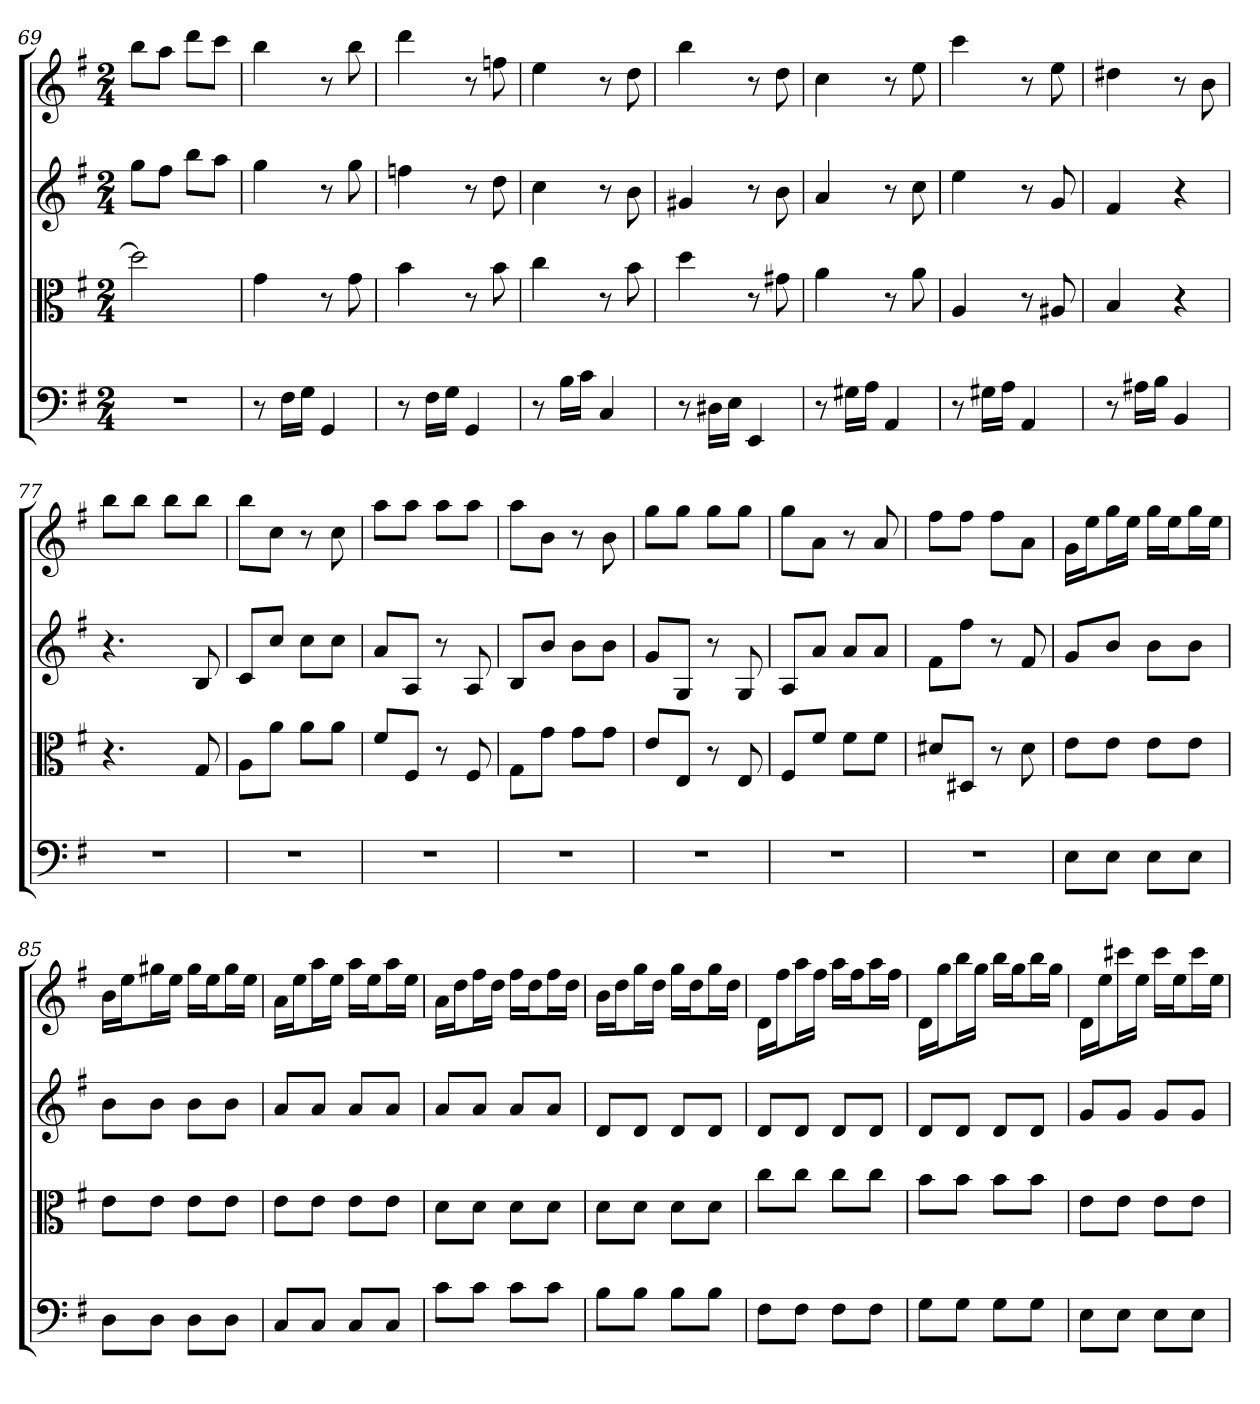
**kern	**kern	**kern	**kern
*part4	*part3	*part2	*part1
*staff4	*staff3	*staff2	*staff1
*clefF4	*clefC3	*	*
*k[f#]	*k[f#]	*k[f#]	*k[f#]
*G:	*G:	*G:	*G:
*M2/4	*M2/4	*M2/4	*M2/4
=69	=69	=69	=69
2r	2dd]	8ggL	8bbL
.	.	8ff#J	8aaJ
.	.	8bbL	8dddL
.	.	8aaJ	8cccJ
=70	=70	=70	=70
8r	4g	4gg	4bb
16F#\LL	.	.	.
16G\JJ	.	.	.
4GG	8r	8r	8r
.	8g	8gg	8bb
=71	=71	=71	=71
8r	4b	4ffn	4ddd
16F#\LL	.	.	.
16G\JJ	.	.	.
4GG	8r	8r	8r
.	8b	8dd	8ffn
=72	=72	=72	=72
8r	4cc	4cc	4ee
16B\LL	.	.	.
16c\JJ	.	.	.
4C	8r	8r	8r
.	8b	8b	8dd
=73	=73	=73	=73
8r	4dd	4g#X	4bb
16D#X\LL	.	.	.
16E\JJ	.	.	.
4EE	8r	8r	8r
.	8g#X	8b	8dd
=74	=74	=74	=74
8r	4a	4a	4cc
16G#X\LL	.	.	.
16A\JJ	.	.	.
4AA	8r	8r	8r
.	8a	8cc	8ee
=75	=75	=75	=75
8r	4A	4ee	4ccc
16G#X\LL	.	.	.
16A\JJ	.	.	.
4AA	8r	8r	8r
.	8A#X	8g	8ee
=76	=76	=76	=76
8r	4B	4f#	4dd#X
16A#X\LL	.	.	.
16B\JJ	.	.	.
4BB	4r	4r	8r
.	.	.	8b
=77	=77	=77	=77
2r	4.r	4.r	8bbL
.	.	.	8bbJ
.	.	.	8bbL
.	8G	8B	8bbJ
=78	=78	=78	=78
2r	8A\L	8cL	8bbL
.	8a\J	8ccJ	8ccJ
.	8a\L	8ccL	8r
.	8a\J	8ccJ	8cc
=79	=79	=79	=79
2r	8f#/L	8aL	8aaL
.	8F#/J	8AJ	8aaJ
.	8r	8r	8aaL
.	8F#	8A	8aaJ
=80	=80	=80	=80
2r	8G\L	8BL	8aaL
.	8g\J	8bJ	8bJ
.	8g\L	8bL	8r
.	8g\J	8bJ	8b
=81	=81	=81	=81
2r	8e/L	8gL	8ggL
.	8E/J	8GJ	8ggJ
.	8r	8r	8ggL
.	8E	8G	8ggJ
=82	=82	=82	=82
2r	8F#/L	8AL	8ggL
.	8f#/J	8aJ	8aJ
.	8f#\L	8aL	8r
.	8f#\J	8aJ	8a
=83	=83	=83	=83
2r	8d#X/L	8f#L	8ff#L
.	8D#X/J	8ff#J	8ff#J
.	8r	8r	8ff#L
.	8d#	8f#	8aJ
=84	=84	=84	=84
8E\L	8e\L	8gL	16gLL
.	.	.	16eeJ
8E\J	8e\J	8bJ	16ggL
.	.	.	16eeJJ
8E\L	8e\L	8bL	16ggLL
.	.	.	16eeJ
8E\J	8e\J	8bJ	16ggL
.	.	.	16eeJJ
=85	=85	=85	=85
8D\L	8e\L	8bL	16bLL
.	.	.	16eeJ
8D\J	8e\J	8bJ	16gg#XL
.	.	.	16eeJJ
8D\L	8e\L	8bL	16gg#LL
.	.	.	16eeJ
8D\J	8e\J	8bJ	16gg#L
.	.	.	16eeJJ
=86	=86	=86	=86
8C/L	8e\L	8aL	16aLL
.	.	.	16eeJ
8C/J	8e\J	8aJ	16aaL
.	.	.	16eeJJ
8C/L	8e\L	8aL	16aaLL
.	.	.	16eeJ
8C/J	8e\J	8aJ	16aaL
.	.	.	16eeJJ
=87	=87	=87	=87
8c\L	8d\L	8aL	16aLL
.	.	.	16ddJ
8c\J	8d\J	8aJ	16ff#L
.	.	.	16ddJJ
8c\L	8d\L	8aL	16ff#LL
.	.	.	16ddJ
8c\J	8d\J	8aJ	16ff#L
.	.	.	16ddJJ
=88	=88	=88	=88
8B\L	8d\L	8dL	16bLL
.	.	.	16ddJ
8B\J	8d\J	8dJ	16ggL
.	.	.	16ddJJ
8B\L	8d\L	8dL	16ggLL
.	.	.	16ddJ
8B\J	8d\J	8dJ	16ggL
.	.	.	16ddJJ
=89	=89	=89	=89
8F#\L	8cc\L	8dL	16dLL
.	.	.	16ff#J
8F#\J	8cc\J	8dJ	16aaL
.	.	.	16ff#JJ
8F#\L	8cc\L	8dL	16aaLL
.	.	.	16ff#J
8F#\J	8cc\J	8dJ	16aaL
.	.	.	16ff#JJ
=90	=90	=90	=90
8G\L	8b\L	8dL	16dLL
.	.	.	16ggJ
8G\J	8b\J	8dJ	16bbL
.	.	.	16ggJJ
8G\L	8b\L	8dL	16bbLL
.	.	.	16ggJ
8G\J	8b\J	8dJ	16bbL
.	.	.	16ggJJ
=91	=91	=91	=91
8E\L	8e\L	8gL	16dLL
.	.	.	16eeJ
8E\J	8e\J	8gJ	16ccc#XL
.	.	.	16eeJJ
8E\L	8e\L	8gL	16ccc#LL
.	.	.	16eeJ
8E\J	8e\J	8gJ	16ccc#L
.	.	.	16eeJJ
=	=	=	=
*-	*-	*-	*-
